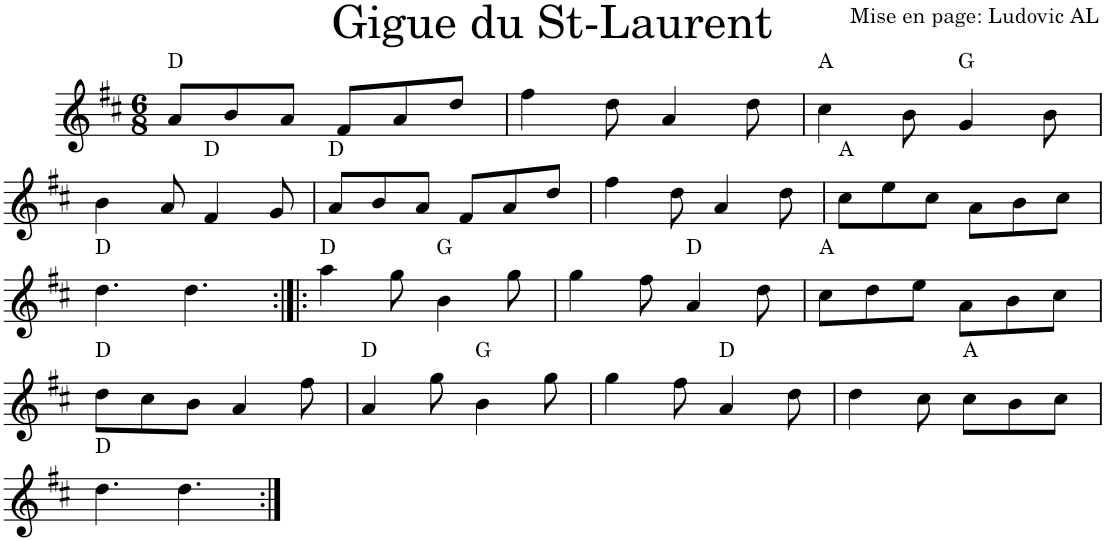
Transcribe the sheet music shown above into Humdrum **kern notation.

**kern	**harte
*part1	*part1
*staff1	*
*I"Voice	*
*I'V	*
*clefG2	*
*k[f#c#]	*
*M6/8	*
=1	=1
8a/L	D:maj
8b/	.
8a/J	.
8f#/L	.
8a/	.
8dd/J	.
=2	=2
4ff#\	.
8dd\	.
4a/	.
8dd\	.
=3	=3
4cc#\	A:maj
8b\	.
4g/	G:maj
8b\	.
!!LO:LB:g=z
=4	=4
4b\	.
8a/	.
4f#/	D:maj
8g/	.
=5	=5
8a/L	D:maj
8b/	.
8a/J	.
8f#/L	.
8a/	.
8dd/J	.
=6	=6
4ff#\	.
8dd\	.
4a/	.
8dd\	.
=7	=7
8cc#\L	A:maj
8ee\	.
8cc#\J	.
8a\L	.
8b\	.
8cc#\J	.
!!LO:LB:g=z
=8	=8
4.dd\	D:maj
4.dd\	.
=9:|!|:	=9:|!|:
4aa\	D:maj
8gg\	.
4b\	G:maj
8gg\	.
=10	=10
4gg\	.
8ff#\	.
4a/	D:maj
8dd\	.
=11	=11
8cc#\L	A:maj
8dd\	.
8ee\J	.
8a\L	.
8b\	.
8cc#\J	.
!!LO:LB:g=z
=12	=12
8dd\L	D:maj
8cc#\	.
8b\J	.
4a/	.
8ff#\	.
=13	=13
4a/	D:maj
8gg\	.
4b\	G:maj
8gg\	.
=14	=14
4gg\	.
8ff#\	.
4a/	D:maj
8dd\	.
=15	=15
4dd\	.
8cc#\	.
8cc#\L	A:maj
8b\	.
8cc#\J	.
!!LO:LB:g=z
=16	=16
4.dd\	D:maj
4.dd\	.
=:|!	=:|!
*-	*-
